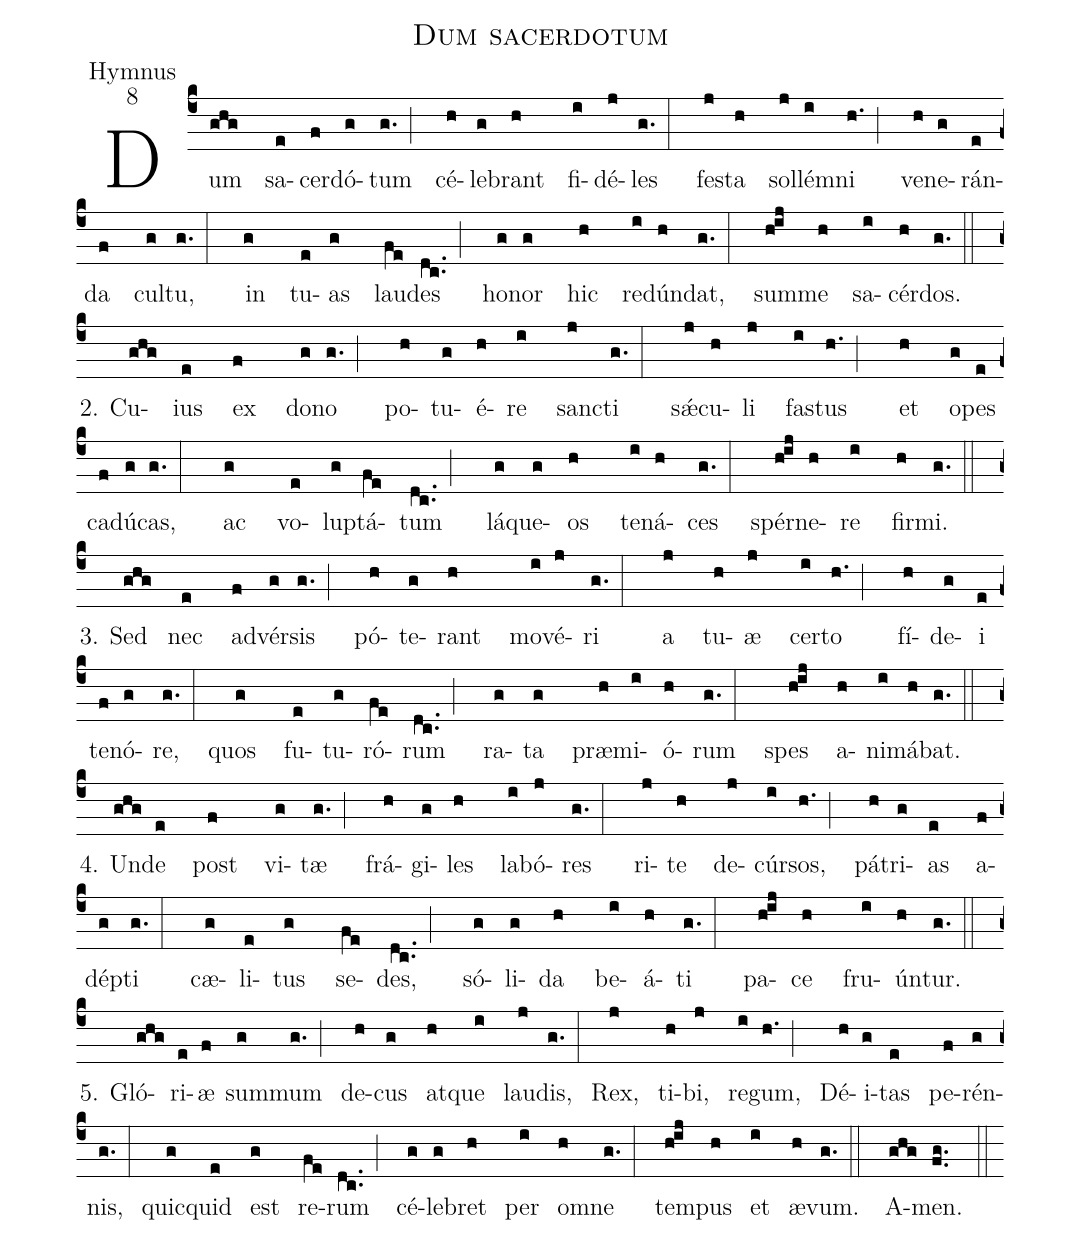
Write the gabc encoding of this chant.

name:Dum sacerdotum;
office-part:Hymnus;
mode:8;
%%
(c4)Dum (ghg) sa(e)cer(f)dó(g)tum (g.;) cé(h)le(g)brant (h) fi(i)dé(j)les (g.:)
fes(j)ta (h) sol(j)lém(i)ni (h.;) ve(h)ne(g)rán(e)da (f) cul(g)tu, (g.:)
in (g) tu(e)as (g) lau(fe)des (dc..;) ho(g)nor (g) hic (h) re(i)dún(h)dat, (g.:)
  sum(hij)me (h) sa(i)cér(h)dos. (g.::z)


2. Cu(ghg)ius (e) ex (f) do(g)no (g.;) po(h)tu(g)é(h)re (i) sanc(j)ti (g.:)
sǽ(j)cu(h)li (j) fas(i)tus (h.;) et (h) o(g)pes (e) ca(f)dú(g)cas, (g.:)
ac (g) vo(e)lup(g)tá(fe)tum (dc..;) lá(g)que(g)os (h) te(i)ná(h)ces (g.:)
  spér(hij)ne(h)re (i) fir(h)mi. (g.::z)

3. Sed(ghg) nec (e) ad(f)vér(g)sis (g.;) pó(h)te(g)rant (h) mo(i)vé(j)ri (g.:)
a (j) tu(h)æ (j) cer(i)to (h.;) fí(h)de(g)i (e) te(f)nó(g)re, (g.:)
quos (g) fu(e)tu(g)ró(fe)rum (dc..;) ra(g)ta (g) præ(h)mi(i)ó(h)rum (g.:)
  spes (hij) a(h)ni(i)má(h)bat. (g.::z)

4. Un(ghg)de (e) post (f) vi(g)tæ (g.;) frá(h)gi(g)les (h) la(i)bó(j)res (g.:)
ri(j)te (h) de(j)cúr(i)sos, (h.;) pá(h)tri(g)as (e) a(f)dé(g)pti (g.:)
cæ(g)li(e)tus (g) se(fe)des, (dc..;) só(g)li(g)da (h) be(i)á(h)ti (g.:)
  pa(hij)ce (h) fru(i)ún(h)tur. (g.::z)

5. Gló(ghg)ri(e)æ(f) sum(g)mum (g.;) de(h)cus (g) at(h)que (i) lau(j)dis, (g.:)
Rex, (j) ti(h)bi, (j) re(i)gum, (h.;) Dé(h)i(g)tas (e) pe(f)rén(g)nis, (g.:)
quic(g)quid (e) est (g) re(fe)rum (dc..;) cé(g)le(g)bret (h) per (i) om(h)ne (g.:)
  tem(hij)pus (h) et (i) æ(h)vum. (g.::) A(ghg)men. (fg.. ::)
